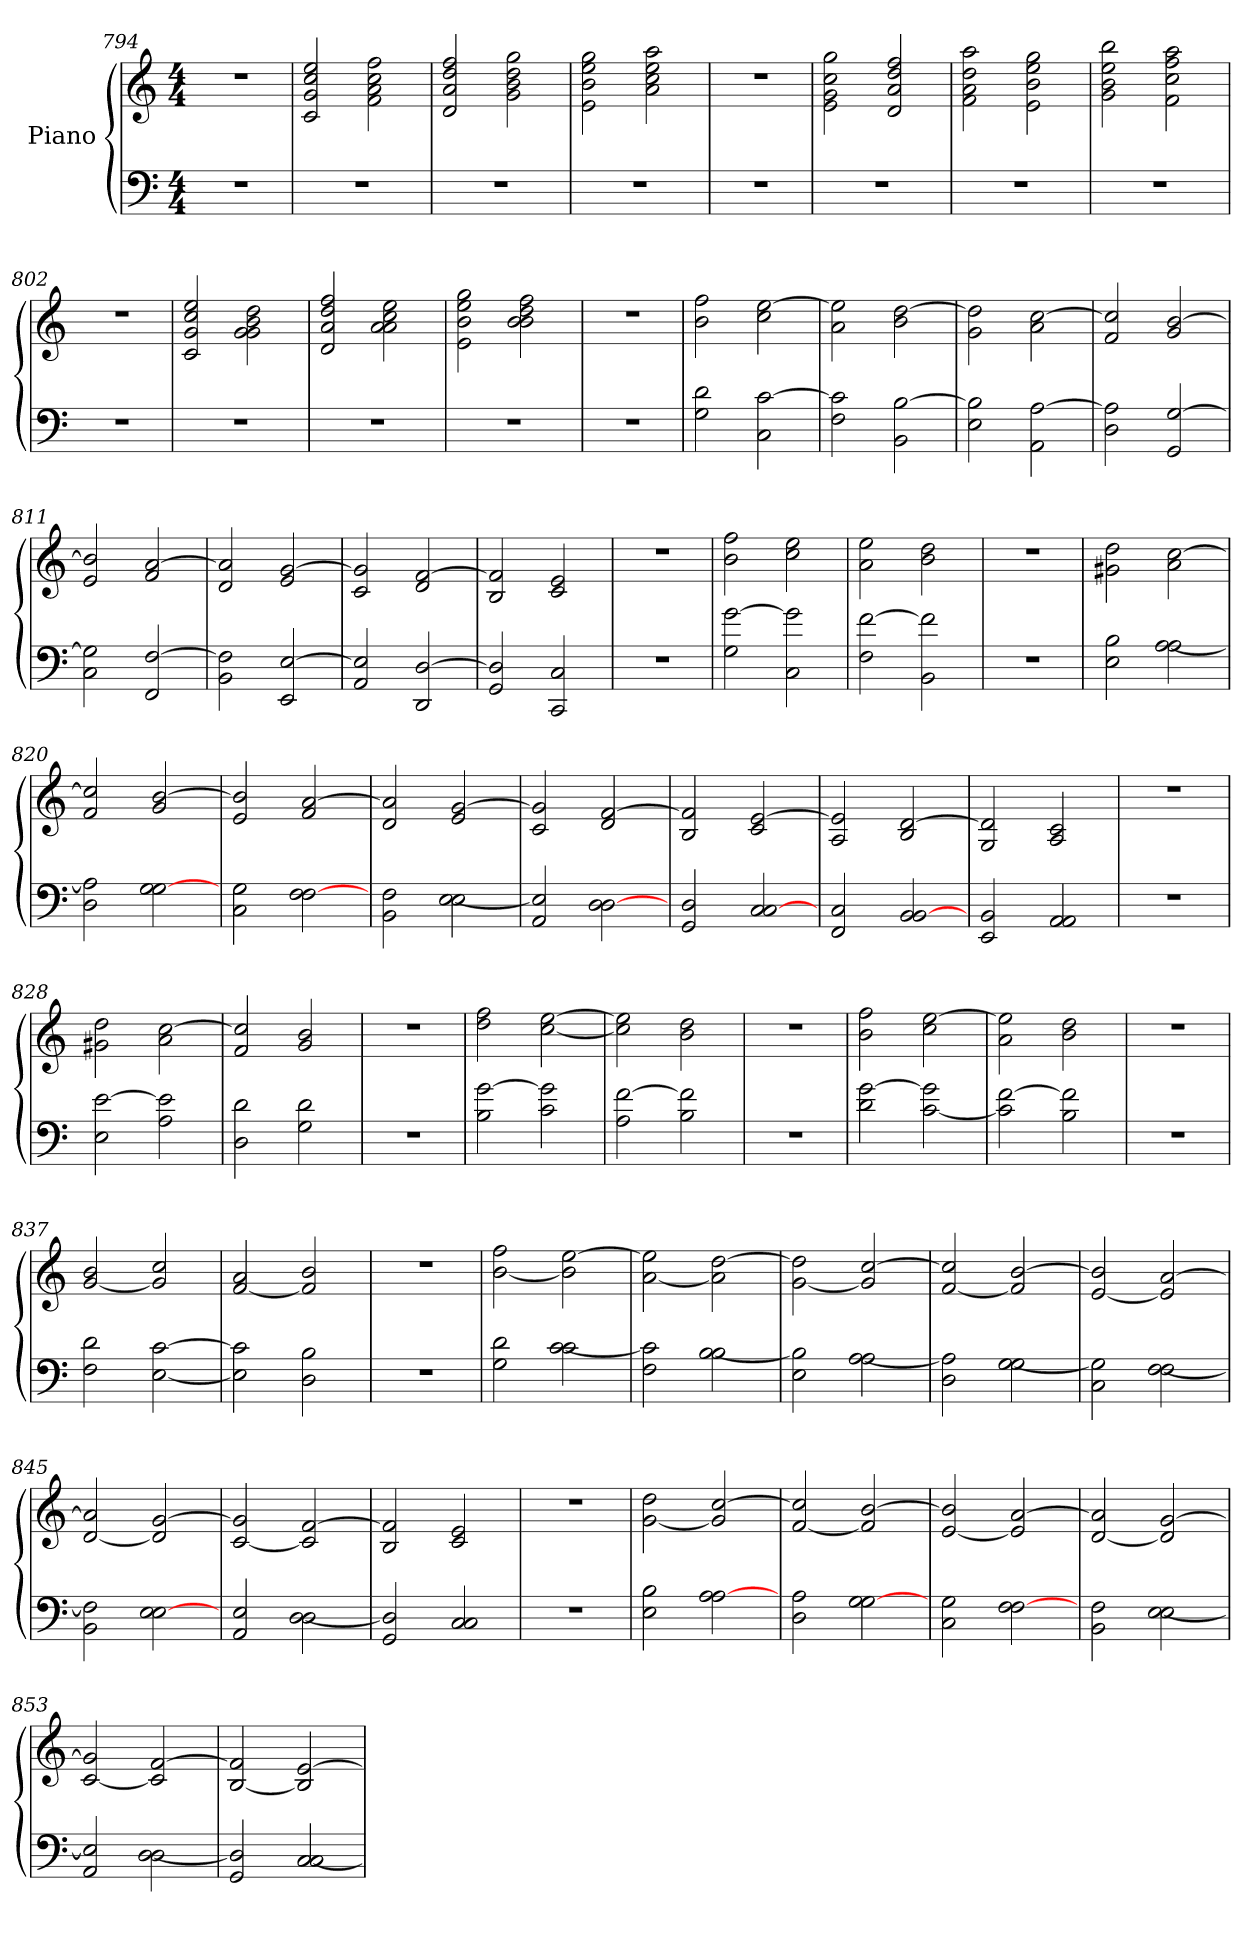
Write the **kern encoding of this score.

**kern	**kern
*part1	*part1
*staff2	*staff1
*I"Piano	*
*clefF4	*clefG2
*k[]	*k[]
*C:	*C:
*M4/4	*M4/4
=794	=794
1r	1r
!!LO:PB:g=z
=795	=795
1r	2c/ 2g/ 2cc/ 2ee/
.	2f\ 2a\ 2cc\ 2ff\
=796	=796
1r	2d/ 2a/ 2dd/ 2ff/
.	2g\ 2b\ 2dd\ 2gg\
=797	=797
1r	2e\ 2b\ 2ee\ 2gg\
.	2a\ 2cc\ 2ee\ 2aa\
=798	=798
1r	1r
=799	=799
1r	2e\ 2g\ 2cc\ 2gg\
.	2d/ 2a/ 2dd/ 2ff/
=800	=800
1r	2f\ 2a\ 2dd\ 2aa\
.	2e\ 2b\ 2ee\ 2gg\
=801	=801
1r	2g\ 2b\ 2ee\ 2bb\
.	2f\ 2cc\ 2ff\ 2aa\
!!LO:LB:g=z
=802	=802
1r	1r
=803	=803
1r	2c/ 2g/ 2cc/ 2ee/
.	2g\ 2g\ 2b\ 2dd\
=804	=804
1r	2d/ 2a/ 2dd/ 2ff/
.	2a\ 2a\ 2cc\ 2ee\
=805	=805
1r	2e\ 2b\ 2ee\ 2gg\
.	2b\ 2b\ 2dd\ 2ff\
=806	=806
1r	1r
=807	=807
2G\ 2d\	2b\ 2ff\
2C\ [2c\	2cc\ [2ee\
=808	=808
2F\ 2c\]	2a\ 2ee\]
2BB\ [2B\	2b\ [2dd\
!!LO:LB:g=z
=809	=809
2E\ 2B\]	2g\ 2dd\]
2AA\ [2A\	2a\ [2cc\
=810	=810
2D\ 2A\]	2f/ 2cc/]
2GG/ [2G/	2g/ [2b/
=811	=811
2C\ 2G\]	2e/ 2b/]
2FF/ [2F/	2f/ [2a/
=812	=812
2BB\ 2F\]	2d/ 2a/]
2EE/ [2E/	2e/ [2g/
=813	=813
2AA/ 2E/]	2c/ 2g/]
2DD/ [2D/	2d/ [2f/
=814	=814
2GG/ 2D/]	2B/ 2f/]
2CC/ 2C/	2c/ 2e/
=815	=815
1r	1r
!!LO:LB:g=z
=816	=816
2G\ [2g\	2b\ 2ff\
2C\ 2g\]	2cc\ 2ee\
=817	=817
2F\ [2f\	2a\ 2ee\
2BB\ 2f\]	2b\ 2dd\
=818	=818
1r	1r
=819	=819
2E\ 2B\	2g#X\ 2dd\
[2A\ 2A\	2a\ [2cc\
=820	=820
2D\ 2A\]	2f/ 2cc/]
2G\ [2G\	2g/ [2b/
=821	=821
2C\ 2G\	2e/ 2b/]
2F\ [2F\	2f/ [2a/
=822	=822
2BB\ 2F\	2d/ 2a/]
[2E\ 2E\	2e/ [2g/
!!LO:LB:g=z
=823	=823
2AA/ 2E/]	2c/ 2g/]
2D\ [2D\	2d/ [2f/
=824	=824
2GG/ 2D/	2B/ 2f/]
2C/ [2C/	2c/ [2e/
=825	=825
2FF/ 2C/	2A/ 2e/]
2BB/ [2BB/	2B/ [2d/
=826	=826
2EE/ 2BB/	2G/ 2d/]
2AA/ 2AA/	2A/ 2c/
=827	=827
1r	1r
=828	=828
2E\ [2e\	2g#X\ 2dd\
2A\ 2e\]	2a\ [2cc\
=829	=829
2D\ 2d\	2f/ 2cc/]
2G\ 2d\	2g/ 2b/
!!LO:PB:g=z
=830	=830
1r	1r
=831	=831
2B\ [2g\	2dd\ 2ff\
2c\ 2g\]	[2cc\ [2ee\
=832	=832
2A\ [2f\	2cc\] 2ee\]
2B\ 2f\]	2b\ 2dd\
=833	=833
1r	1r
=834	=834
2d\ [2g\	2b\ 2ff\
[2c\ 2g\]	2cc\ [2ee\
=835	=835
2c\] [2f\	2a\ 2ee\]
2B\ 2f\]	2b\ 2dd\
=836	=836
1r	1r
!!LO:LB:g=z
=837	=837
2F\ 2d\	[2g/ 2b/
[2E\ [2c\	2g/] 2cc/
=838	=838
2E\] 2c\]	[2f/ 2a/
2D\ 2B\	2f/] 2b/
=839	=839
1r	1r
=840	=840
2G\ 2d\	[2b\ 2ff\
[2c\ 2c\	2b\] [2ee\
=841	=841
2F\ 2c\]	[2a\ 2ee\]
[2B\ 2B\	2a\] [2dd\
=842	=842
2E\ 2B\]	[2g\ 2dd\]
[2A\ 2A\	2g/] [2cc/
=843	=843
2D\ 2A\]	[2f/ 2cc/]
[2G\ 2G\	2f/] [2b/
!!LO:LB:g=z
=844	=844
2C\ 2G\]	[2e/ 2b/]
[2F\ 2F\	2e/] [2a/
=845	=845
2BB\ 2F\]	[2d/ 2a/]
2E\ [2E\	2d/] [2g/
=846	=846
2AA/ 2E/	[2c/ 2g/]
[2D\ 2D\	2c/] [2f/
=847	=847
2GG/ 2D/]	2B/ 2f/]
2C/ 2C/	2c/ 2e/
=848	=848
1r	1r
=849	=849
2E\ 2B\	[2g\ 2dd\
2A\ [2A\	2g/] [2cc/
=850	=850
2D\ 2A\	[2f/ 2cc/]
2G\ [2G\	2f/] [2b/
!!LO:LB:g=z
=851	=851
2C\ 2G\	[2e/ 2b/]
2F\ [2F\	2e/] [2a/
=852	=852
2BB\ 2F\	[2d/ 2a/]
[2E\ 2E\	2d/] [2g/
=853	=853
2AA/ 2E/]	[2c/ 2g/]
[2D\ 2D\	2c/] [2f/
=854	=854
2GG/ 2D/]	[2B/ 2f/]
[2C/ 2C/	2B/] [2e/
=	=
*-	*-
